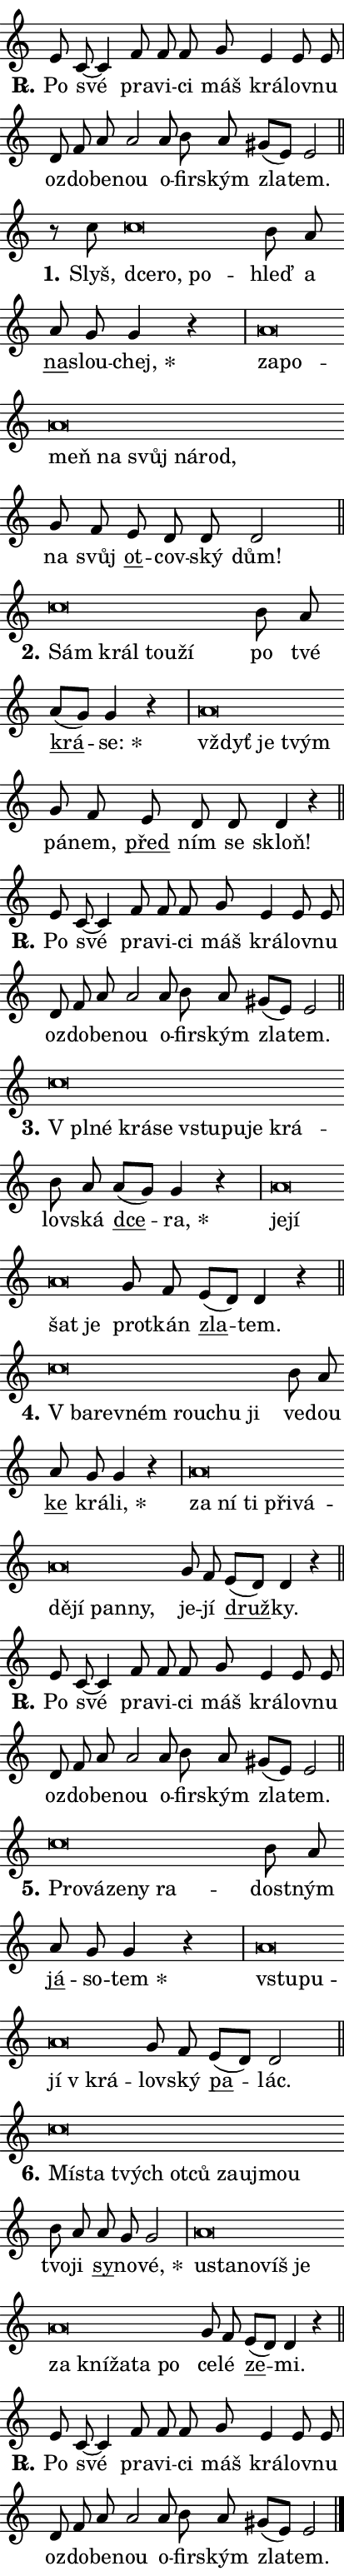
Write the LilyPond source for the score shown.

\version "2.24.0"
\header { tagline = "" }
\paper {
  indent = 0\cm
  top-margin = 0\cm
  right-margin = 0\cm
  bottom-margin = 0\cm
  left-margin = 0\cm
  paper-width = 7\cm
  page-breaking = #ly:one-page-breaking
  system-system-spacing.basic-distance = #11
  score-system-spacing.basic-distance = #11
  ragged-last = ##f
}


%% Author: Thomas Morley
%% https://lists.gnu.org/archive/html/lilypond-user/2020-05/msg00002.html
#(define (line-position grob)
"Returns position of @var[grob} in current system:
   @code{'start}, if at first time-step
   @code{'end}, if at last time-step
   @code{'middle} otherwise
"
  (let* ((col (ly:item-get-column grob))
         (ln (ly:grob-object col 'left-neighbor))
         (rn (ly:grob-object col 'right-neighbor))
         (col-to-check-left (if (ly:grob? ln) ln col))
         (col-to-check-right (if (ly:grob? rn) rn col))
         (break-dir-left
           (and
             (ly:grob-property col-to-check-left 'non-musical #f)
             (ly:item-break-dir col-to-check-left)))
         (break-dir-right
           (and
             (ly:grob-property col-to-check-right 'non-musical #f)
             (ly:item-break-dir col-to-check-right))))
        (cond ((eqv? 1 break-dir-left) 'start)
              ((eqv? -1 break-dir-right) 'end)
              (else 'middle))))

#(define (tranparent-at-line-position vctor)
  (lambda (grob)
  "Relying on @code{line-position} select the relevant enry from @var{vctor}.
Used to determine transparency,"
    (case (line-position grob)
      ((end) (not (vector-ref vctor 0)))
      ((middle) (not (vector-ref vctor 1)))
      ((start) (not (vector-ref vctor 2))))))

noteHeadBreakVisibility =
#(define-music-function (break-visibility)(vector?)
"Makes @code{NoteHead}s transparent relying on @var{break-visibility}"
#{
  \override NoteHead.transparent =
    #(tranparent-at-line-position break-visibility)
#})

#(define delete-ledgers-for-transparent-note-heads
  (lambda (grob)
    "Reads whether a @code{NoteHead} is transparent.
If so this @code{NoteHead} is removed from @code{'note-heads} from
@var{grob}, which is supposed to be @code{LedgerLineSpanner}.
As a result ledgers are not printed for this @code{NoteHead}"
    (let* ((nhds-array (ly:grob-object grob 'note-heads))
           (nhds-list
             (if (ly:grob-array? nhds-array)
                 (ly:grob-array->list nhds-array)
                 '()))
           ;; Relies on the transparent-property being done before
           ;; Staff.LedgerLineSpanner.after-line-breaking is executed.
           ;; This is fragile ...
           (to-keep
             (remove
               (lambda (nhd)
                 (ly:grob-property nhd 'transparent #f))
               nhds-list)))
      ;; TODO find a better method to iterate over grob-arrays, similiar
      ;; to filter/remove etc for lists
      ;; For now rebuilt from scratch
      (set! (ly:grob-object grob 'note-heads)  '())
      (for-each
        (lambda (nhd)
          (ly:pointer-group-interface::add-grob grob 'note-heads nhd))
        to-keep))))

hideNotes = {
  \noteHeadBreakVisibility #begin-of-line-visible
}
unHideNotes = {
  \noteHeadBreakVisibility #all-visible
}

% work-around for resetting accidentals
% https://lilypond.org/doc/v2.23/Documentation/notation/displaying-rhythms#unmetered-music
cadenzaMeasure = {
  \cadenzaOff
  \partial 1024 s1024
  \cadenzaOn
}

#(define-markup-command (accent layout props text) (markup?)
  "Underline accented syllable"
  (interpret-markup layout props
    #{\markup \override #'(offset . 4.3) \underline { #text }#}))

responsum = \markup \concat {
  "R" \hspace #-1.05 \path #0.1 #'((moveto 0 0.07) (lineto 0.9 0.8)) \hspace #0.05 "."
}

\layout {
    \context {
        \Staff
        \remove "Time_signature_engraver"
        \override LedgerLineSpanner.after-line-breaking = #delete-ledgers-for-transparent-note-heads
    }
    \context {
        \Voice {
            \override NoteHead.output-attributes = #'((class . "notehead"))
            \override Hairpin.height = #0.55
        }
    }
    \context {
        \Lyrics {
            \override StanzaNumber.output-attributes = #'((class . "stanzanumber"))
            \override LyricSpace.minimum-distance = #0.9
            \override LyricText.font-name = #"TeX Gyre Schola"
            \override LyricText.font-size = 1
            \override StanzaNumber.font-name = #"TeX Gyre Schola Bold"
            \override StanzaNumber.font-size = 1
        }
    }
}

% magnetic-lyrics.ily
%
%   written by
%     Jean Abou Samra <jean@abou-samra.fr>
%     Werner Lemberg <wl@gnu.org>
%
%   adapted by
%     Jiri Hon <jiri.hon@gmail.com>
%
% Version 2022-Apr-15

% https://www.mail-archive.com/lilypond-user@gnu.org/msg149350.html

#(define (Left_hyphen_pointer_engraver context)
   "Collect syllable-hyphen-syllable occurrences in lyrics and store
them in properties.  This engraver only looks to the left.  For
example, if the lyrics input is @code{foo -- bar}, it does the
following.

@itemize @bullet
@item
Set the @code{text} property of the @code{LyricHyphen} grob between
@q{foo} and @q{bar} to @code{foo}.

@item
Set the @code{left-hyphen} property of the @code{LyricText} grob with
text @q{foo} to the @code{LyricHyphen} grob between @q{foo} and
@q{bar}.
@end itemize

Use this auxiliary engraver in combination with the
@code{lyric-@/text::@/apply-@/magnetic-@/offset!} hook."
   (let ((hyphen #f)
         (text #f))
     (make-engraver
      (acknowledgers
       ((lyric-syllable-interface engraver grob source-engraver)
        (set! text grob)))
      (end-acknowledgers
       ((lyric-hyphen-interface engraver grob source-engraver)
        ;(when (not (grob::has-interface grob 'lyric-space-interface))
          (set! hyphen grob)));)
      ((stop-translation-timestep engraver)
       (when (and text hyphen)
         (ly:grob-set-object! text 'left-hyphen hyphen))
       (set! text #f)
       (set! hyphen #f)))))

#(define (lyric-text::apply-magnetic-offset! grob)
   "If the space between two syllables is less than the value in
property @code{LyricText@/.details@/.squash-threshold}, move the right
syllable to the left so that it gets concatenated with the left
syllable.

Use this function as a hook for
@code{LyricText@/.after-@/line-@/breaking} if the
@code{Left_@/hyphen_@/pointer_@/engraver} is active."
   (let ((hyphen (ly:grob-object grob 'left-hyphen #f)))
     (when hyphen
       (let ((left-text (ly:spanner-bound hyphen LEFT)))
         (when (grob::has-interface left-text 'lyric-syllable-interface)
           (let* ((common (ly:grob-common-refpoint grob left-text X))
                  (this-x-ext (ly:grob-extent grob common X))
                  (left-x-ext
                   (begin
                     ;; Trigger magnetism for left-text.
                     (ly:grob-property left-text 'after-line-breaking)
                     (ly:grob-extent left-text common X)))
                  ;; `delta` is the gap width between two syllables.
                  (delta (- (interval-start this-x-ext)
                            (interval-end left-x-ext)))
                  (details (ly:grob-property grob 'details))
                  (threshold (assoc-get 'squash-threshold details 0.2)))
             (when (< delta threshold)
               (let* (;; We have to manipulate the input text so that
                      ;; ligatures crossing syllable boundaries are not
                      ;; disabled.  For languages based on the Latin
                      ;; script this is essentially a beautification.
                      ;; However, for non-Western scripts it can be a
                      ;; necessity.
                      (lt (ly:grob-property left-text 'text))
                      (rt (ly:grob-property grob 'text))
                      (is-space (grob::has-interface hyphen 'lyric-space-interface))
                      (space (if is-space " " ""))
                      (space-markup (grob-interpret-markup grob " "))
                      (space-size (interval-length (ly:stencil-extent space-markup X)))
                      (extra-delta (if is-space space-size 0))
                      ;; Append new syllable.
                      (ltrt-space (if (and (string? lt) (string? rt))
                                (string-append lt space rt)
                                (make-concat-markup (list lt space rt))))
                      ;; Right-align `ltrt` to the right side.
                      (ltrt-space-markup (grob-interpret-markup
                               grob
                               (make-translate-markup
                                (cons (interval-length this-x-ext) 0)
                                (make-right-align-markup ltrt-space)))))
                 (begin
                   ;; Don't print `left-text`.
                   (ly:grob-set-property! left-text 'stencil #f)
                   ;; Set text and stencil (which holds all collected
                   ;; syllables so far) and shift it to the left.
                   (ly:grob-set-property! grob 'text ltrt-space)
                   (ly:grob-set-property! grob 'stencil ltrt-space-markup)
                   (ly:grob-translate-axis! grob (- (- delta extra-delta)) X))))))))))


#(define (lyric-hyphen::displace-bounds-first grob)
   ;; Make very sure this callback isn't triggered too early.
   (let ((left (ly:spanner-bound grob LEFT))
         (right (ly:spanner-bound grob RIGHT)))
     (ly:grob-property left 'after-line-breaking)
     (ly:grob-property right 'after-line-breaking)
     (ly:lyric-hyphen::print grob)))

squashThreshold = #0.4

\layout {
  \context {
    \Lyrics
    \consists #Left_hyphen_pointer_engraver
    \override LyricText.after-line-breaking =
      #lyric-text::apply-magnetic-offset!
    \override LyricHyphen.stencil = #lyric-hyphen::displace-bounds-first
    \override LyricText.details.squash-threshold = \squashThreshold
    \override LyricHyphen.minimum-distance = 0
    \override LyricHyphen.minimum-length = \squashThreshold
  }
}

squash = \override LyricText.details.squash-threshold = 9999
unSquash = \override LyricText.details.squash-threshold = \squashThreshold

left = \override LyricText.self-alignment-X = #LEFT
unLeft = \revert LyricText.self-alignment-X

starOffset = #(lambda (grob) 
                (let ((x_offset (ly:self-alignment-interface::aligned-on-x-parent grob)))
                  (if (= x_offset 0) 0 (+ x_offset 1.2))))

star = #(define-music-function (syllable)(string?)
"Append star separator at the end of a syllable"
#{
  \once \override LyricText.X-offset = #starOffset
  \lyricmode { \markup {
    #syllable
    \override #'((font-name . "TeX Gyre Schola Bold")) \hspace #0.2 \lower #0.65 \larger "*"
  } }
#})

starAccent = #(define-music-function (syllable)(string?)
"Append star separator at the end of a syllable and make accent"
#{
  \once \override LyricText.X-offset = #starOffset
  \lyricmode { \markup {
    \accent #syllable
    \override #'((font-name . "TeX Gyre Schola Bold")) \hspace #0.2 \lower #0.65 \larger "*"
  } }
#})

breath = #(define-music-function (syllable)(string?)
"Append breathing indicator at the end of a syllable"
#{
  \lyricmode { \markup { #syllable "+" } }
#})

optionalBreath = #(define-music-function (syllable)(string?)
"Append optional breathing indicator at the end of a syllable"
#{
  \lyricmode { \markup { #syllable "(+)" } }
#})


\score {
    <<
        \new Voice = "melody" { \cadenzaOn \key c \major \relative { e'8 c~ c4 f8 f f g \bar "" e4 e8 e \cadenzaMeasure \bar "|" d f a a2 \bar "" a8 b a gis[( e)] e2 \cadenzaMeasure \bar "||" \break } }
        \new Lyrics \lyricsto "melody" { \lyricmode { \set stanza = \responsum
Po své pra -- vi -- ci máš krá -- lov -- nu oz -- do -- be -- nou o -- fir -- ským zla -- tem. } }
    >>
    \layout {}
}

\score {
    <<
        \new Voice = "melody" { \cadenzaOn \key c \major \relative { r8 c''8 c\breve*1/16 \hideNotes \breve*1/16 \breve*1/16 \bar "" \unHideNotes b8 a \bar "" a g g4 r \cadenzaMeasure \bar "|" a\breve*1/16 \hideNotes \breve*1/16 \bar "" \breve*1/16 \bar "" \breve*1/16 \bar "" \breve*1/16 \bar "" \breve*1/16 \breve*1/16 \bar "" \unHideNotes g8 f \bar "" e d d d2 \cadenzaMeasure \bar "||" \break } }
        \new Lyrics \lyricsto "melody" { \lyricmode { \set stanza = "1."
Slyš, \left dce -- \squash ro, po -- \unLeft \unSquash hleď a \markup \accent na -- slou -- \star chej, \left za -- \squash po -- meň na svůj ná -- rod, \unLeft \unSquash na svůj \markup \accent ot -- cov -- ský dům! } }
    >>
    \layout {}
}

\score {
    <<
        \new Voice = "melody" { \cadenzaOn \key c \major \relative { c''\breve*1/16 \hideNotes \breve*1/16 \bar "" \breve*1/16 \breve*1/16 \bar "" \unHideNotes b8 a \bar "" a[( g)] g4 r \cadenzaMeasure \bar "|" a\breve*1/16 \hideNotes \breve*1/16 \breve*1/16 \bar "" \unHideNotes g8 f \bar "" e d d d4 r \cadenzaMeasure \bar "||" \break } }
        \new Lyrics \lyricsto "melody" { \lyricmode { \set stanza = "2."
\left Sám \squash král tou -- ží \unLeft \unSquash po tvé \markup \accent krá -- \star se: \left vždyť \squash je tvým \unLeft \unSquash pá -- nem, \markup \accent před ním se skloň! } }
    >>
    \layout {}
}

\score {
    <<
        \new Voice = "melody" { \cadenzaOn \key c \major \relative { e'8 c~ c4 f8 f f g \bar "" e4 e8 e \cadenzaMeasure \bar "|" d f a a2 \bar "" a8 b a gis[( e)] e2 \cadenzaMeasure \bar "||" \break } }
        \new Lyrics \lyricsto "melody" { \lyricmode { \set stanza = \responsum
Po své pra -- vi -- ci máš krá -- lov -- nu oz -- do -- be -- nou o -- fir -- ským zla -- tem. } }
    >>
    \layout {}
}

\score {
    <<
        \new Voice = "melody" { \cadenzaOn \key c \major \relative { c''\breve*1/16 \hideNotes \breve*1/16 \bar "" \breve*1/16 \bar "" \breve*1/16 \bar "" \breve*1/16 \bar "" \breve*1/16 \bar "" \breve*1/16 \breve*1/16 \bar "" \unHideNotes b8 a \bar "" a[( g)] g4 r \cadenzaMeasure \bar "|" a\breve*1/16 \hideNotes \breve*1/16 \bar "" \breve*1/16 \breve*1/16 \bar "" \unHideNotes g8 f \bar "" e[( d)] d4 r \cadenzaMeasure \bar "||" \break } }
        \new Lyrics \lyricsto "melody" { \lyricmode { \set stanza = "3."
\left "V pl" -- \squash né krá -- se vstu -- pu -- je krá -- \unLeft \unSquash lov -- ská \markup \accent dce -- \star ra, \left je -- \squash jí šat je \unLeft \unSquash pro -- tkán \markup \accent zla -- tem. } }
    >>
    \layout {}
}

\score {
    <<
        \new Voice = "melody" { \cadenzaOn \key c \major \relative { c''\breve*1/16 \hideNotes \breve*1/16 \bar "" \breve*1/16 \bar "" \breve*1/16 \bar "" \breve*1/16 \breve*1/16 \bar "" \unHideNotes b8 a \bar "" a g g4 r \cadenzaMeasure \bar "|" a\breve*1/16 \hideNotes \breve*1/16 \bar "" \breve*1/16 \bar "" \breve*1/16 \bar "" \breve*1/16 \bar "" \breve*1/16 \bar "" \breve*1/16 \bar "" \breve*1/16 \breve*1/16 \bar "" \unHideNotes g8 f \bar "" e[( d)] d4 r \cadenzaMeasure \bar "||" \break } }
        \new Lyrics \lyricsto "melody" { \lyricmode { \set stanza = "4."
\left "V ba" -- \squash rev -- ném rou -- chu ji \unLeft \unSquash ve -- dou \markup \accent ke krá -- \star li, \left za \squash ní ti při -- vá -- dě -- jí pan -- ny, \unLeft \unSquash je -- jí \markup \accent druž -- ky. } }
    >>
    \layout {}
}

\score {
    <<
        \new Voice = "melody" { \cadenzaOn \key c \major \relative { e'8 c~ c4 f8 f f g \bar "" e4 e8 e \cadenzaMeasure \bar "|" d f a a2 \bar "" a8 b a gis[( e)] e2 \cadenzaMeasure \bar "||" \break } }
        \new Lyrics \lyricsto "melody" { \lyricmode { \set stanza = \responsum
Po své pra -- vi -- ci máš krá -- lov -- nu oz -- do -- be -- nou o -- fir -- ským zla -- tem. } }
    >>
    \layout {}
}

\score {
    <<
        \new Voice = "melody" { \cadenzaOn \key c \major \relative { c''\breve*1/16 \hideNotes \breve*1/16 \bar "" \breve*1/16 \bar "" \breve*1/16 \breve*1/16 \bar "" \unHideNotes b8 a \bar "" a g g4 r \cadenzaMeasure \bar "|" a\breve*1/16 \hideNotes \breve*1/16 \bar "" \breve*1/16 \breve*1/16 \bar "" \unHideNotes g8 f \bar "" e[( d)] d2 \cadenzaMeasure \bar "||" \break } }
        \new Lyrics \lyricsto "melody" { \lyricmode { \set stanza = "5."
\left Pro -- \squash vá -- ze -- ny ra -- \unLeft \unSquash dost -- ným \markup \accent já -- so -- \star tem \left vstu -- \squash pu -- jí "v krá" -- \unLeft \unSquash lov -- ský \markup \accent pa -- lác. } }
    >>
    \layout {}
}

\score {
    <<
        \new Voice = "melody" { \cadenzaOn \key c \major \relative { c''\breve*1/16 \hideNotes \breve*1/16 \bar "" \breve*1/16 \bar "" \breve*1/16 \bar "" \breve*1/16 \bar "" \breve*1/16 \bar "" \breve*1/16 \breve*1/16 \bar "" \unHideNotes b8 a \bar "" a g g2 \cadenzaMeasure \bar "|" a\breve*1/16 \hideNotes \breve*1/16 \bar "" \breve*1/16 \bar "" \breve*1/16 \bar "" \breve*1/16 \bar "" \breve*1/16 \bar "" \breve*1/16 \bar "" \breve*1/16 \bar "" \breve*1/16 \breve*1/16 \bar "" \unHideNotes g8 f \bar "" e[( d)] d4 r \cadenzaMeasure \bar "||" \break } }
        \new Lyrics \lyricsto "melody" { \lyricmode { \set stanza = "6."
\left Mí -- \squash sta tvých ot -- ců za -- u -- jmou \unLeft \unSquash tvo -- ji \markup \accent sy -- no -- \star vé, \left u -- \squash sta -- no -- víš je za kní -- ža -- ta po \unLeft \unSquash ce -- lé \markup \accent ze -- mi. } }
    >>
    \layout {}
}

\score {
    <<
        \new Voice = "melody" { \cadenzaOn \key c \major \relative { e'8 c~ c4 f8 f f g \bar "" e4 e8 e \cadenzaMeasure \bar "|" d f a a2 \bar "" a8 b a gis[( e)] e2 \cadenzaMeasure \bar "||" \break } \bar "|." }
        \new Lyrics \lyricsto "melody" { \lyricmode { \set stanza = \responsum
Po své pra -- vi -- ci máš krá -- lov -- nu oz -- do -- be -- nou o -- fir -- ským zla -- tem. } }
    >>
    \layout {}
}
